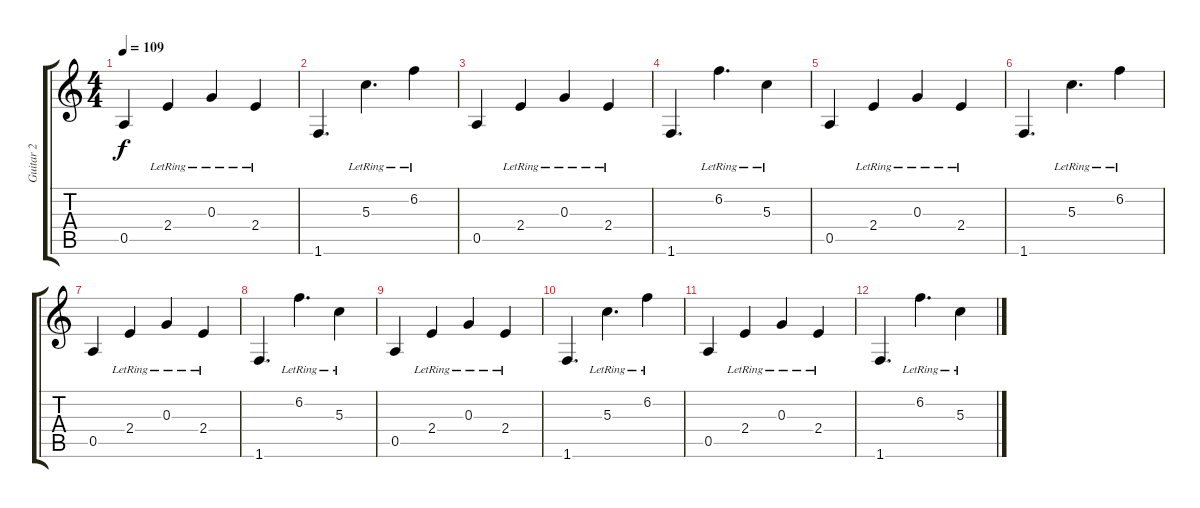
\track ("Guitar 2" "Guitar 2") {instrument distortionguitar}
\staff {score tabs}
\tuning (E4 B3 G3 D3 A2 E2) {hide}
\ts (4 4)
\tempo 109
\clef g2
\ks c
0.5.4{dy f} 2.4{lr}.4 0.3{lr}.4 2.4{lr}.4 |
1.6.4{d} 5.3{lr}.4{d} 6.2{lr}.4 |
0.5.4 2.4{lr}.4 0.3{lr}.4 2.4{lr}.4 |
1.6.4{d} 6.2{lr}.4{d} 5.3{lr}.4 |
0.5.4 2.4{lr}.4 0.3{lr}.4 2.4{lr}.4 |
1.6.4{d} 5.3{lr}.4{d} 6.2{lr}.4 |
0.5.4 2.4{lr}.4 0.3{lr}.4 2.4{lr}.4 |
1.6.4{d} 6.2{lr}.4{d} 5.3{lr}.4 |
0.5.4 2.4{lr}.4 0.3{lr}.4 2.4{lr}.4 |
1.6.4{d} 5.3{lr}.4{d} 6.2{lr}.4 |
0.5.4 2.4{lr}.4 0.3{lr}.4 2.4{lr}.4 |
1.6.4{d} 6.2{lr}.4{d} 5.3{lr}.4
